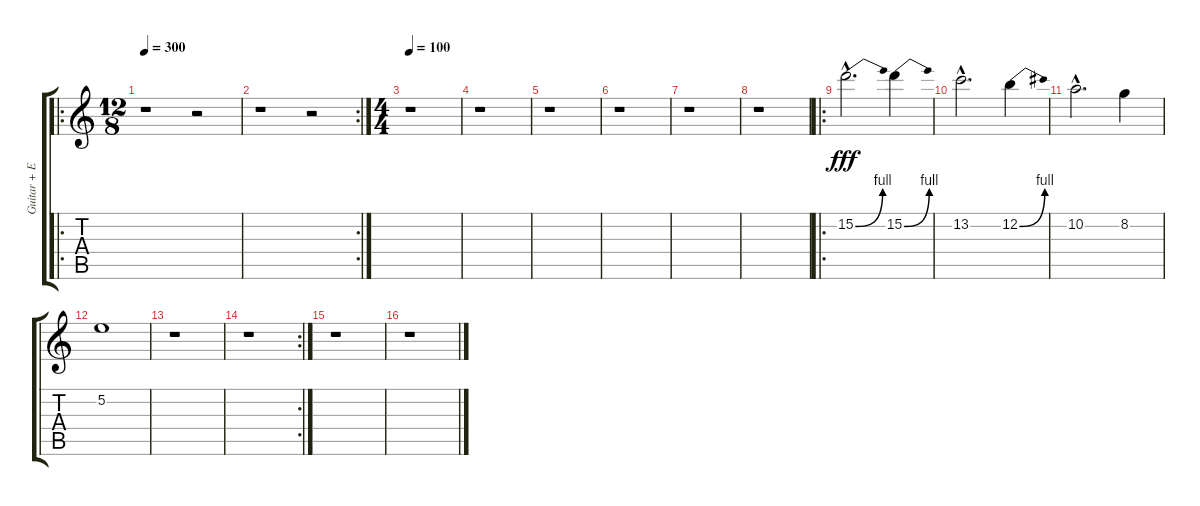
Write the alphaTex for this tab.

\track ("Guitar + Echo Effects 1" "Guitar + E") {instrument distortionguitar}
\staff {score tabs}
\tuning (E4 B3 G3 D3 A2 E2) {hide}
\ro
\ts (12 8)
\tempo 300
\clef g2
\ks c
r.1{dy fff} r.2 |
\rc 2
r.1 r.2 |
\ts (4 4)
\tempo 100
r.1 |
r.1 |
r.1 |
r.1 |
r.1 |
r.1 |
\ro
15.2{be (bend 0 0 60 4) hac}.2{d} 15.2{be (bend 0 0 60 4)}.4 |
13.2{hac}.2{d} 12.2{be (bend 0 0 60 4)}.4 |
10.2{hac}.2{d} 8.2.4 |
5.2.1 |
r.1 |
\rc 2
r.1 |
r.1 |
r.1
